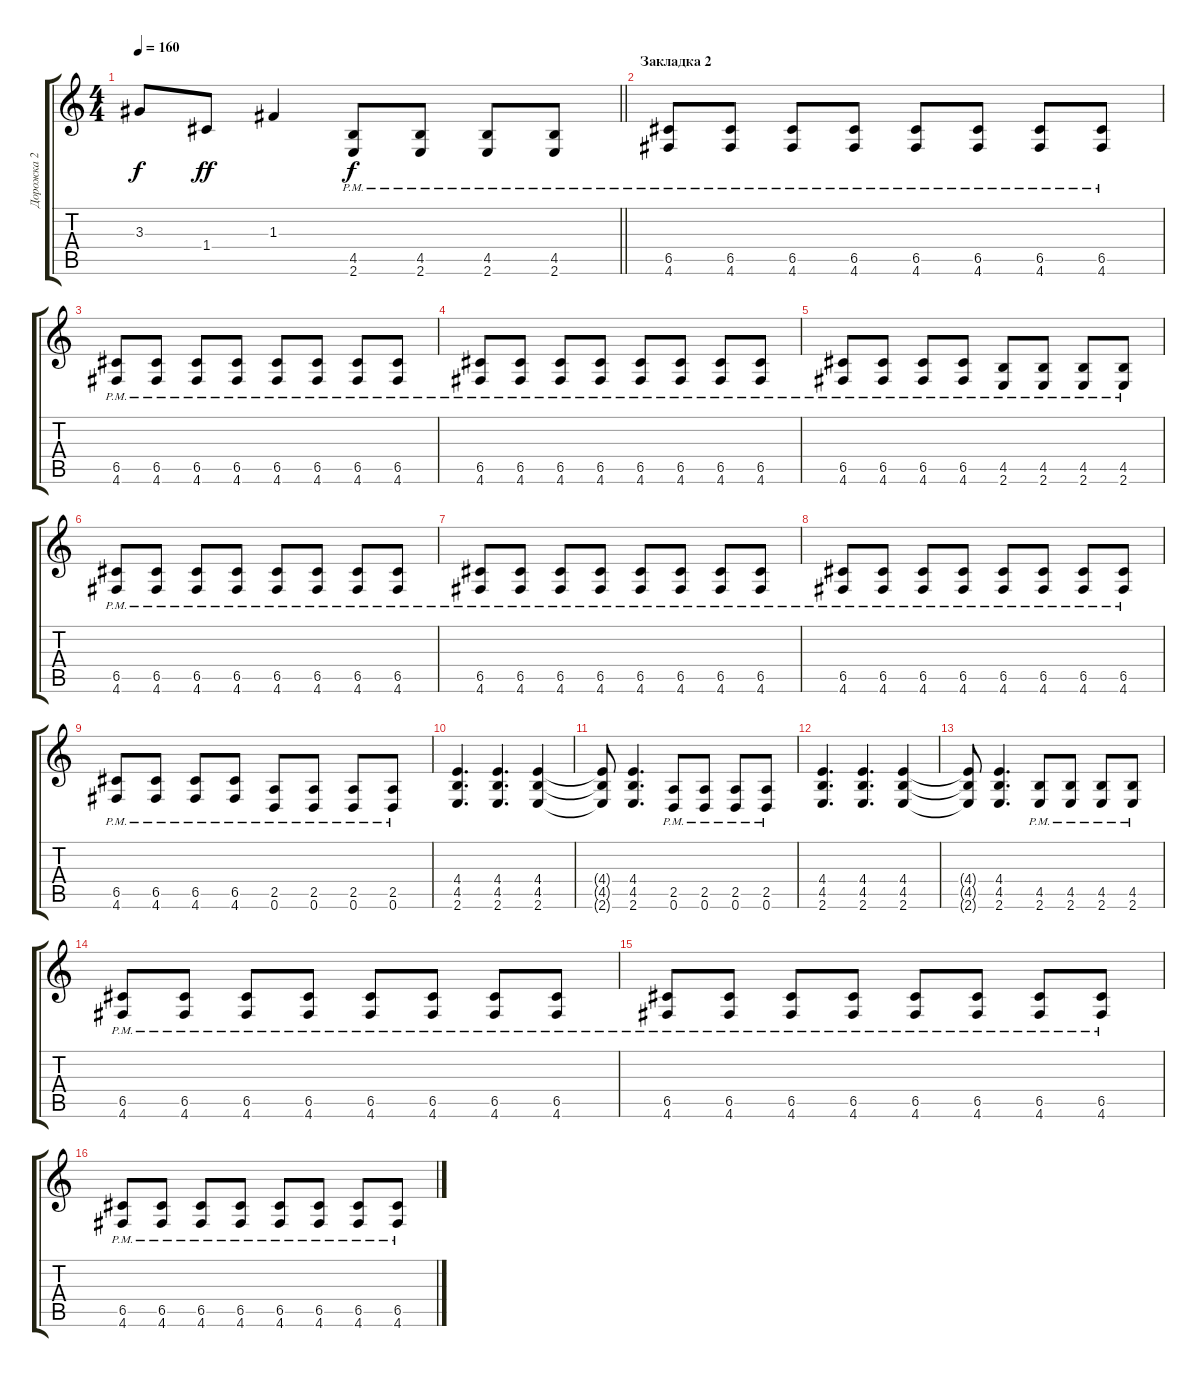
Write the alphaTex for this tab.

\track ("Дорожка 2" "Дорожка 2") {instrument distortionguitar}
\staff {score tabs}
\tuning (D4 A3 F3 C3 G2 D2) {hide}
\ts (4 4)
\tempo 160
\clef g2
\barLineRight lightlight
\ks c
3.3{t}.8{dy f} 1.4.8{dy ff} 1.3.4 (4.5{pm} 2.6{pm}).8{dy f} (4.5{pm} 2.6{pm}).8 (4.5{pm} 2.6{pm}).8 (4.5{pm} 2.6{pm}).8 |
\section ("" "Закладка 2")
(6.5{pm} 4.6{pm}).8 (6.5{pm} 4.6{pm}).8 (6.5{pm} 4.6{pm}).8 (6.5{pm} 4.6{pm}).8 (6.5{pm} 4.6{pm}).8 (6.5{pm} 4.6{pm}).8 (6.5{pm} 4.6{pm}).8 (6.5{pm} 4.6{pm}).8 |
(6.5{pm} 4.6{pm}).8 (6.5{pm} 4.6{pm}).8 (6.5{pm} 4.6{pm}).8 (6.5{pm} 4.6{pm}).8 (6.5{pm} 4.6{pm}).8 (6.5{pm} 4.6{pm}).8 (6.5{pm} 4.6{pm}).8 (6.5{pm} 4.6{pm}).8 |
(6.5{pm} 4.6{pm}).8 (6.5{pm} 4.6{pm}).8 (6.5{pm} 4.6{pm}).8 (6.5{pm} 4.6{pm}).8 (6.5{pm} 4.6{pm}).8 (6.5{pm} 4.6{pm}).8 (6.5{pm} 4.6{pm}).8 (6.5{pm} 4.6{pm}).8 |
(6.5{pm} 4.6{pm}).8 (6.5{pm} 4.6{pm}).8 (6.5{pm} 4.6{pm}).8 (6.5{pm} 4.6{pm}).8 (4.5{pm} 2.6{pm}).8 (4.5{pm} 2.6{pm}).8 (4.5{pm} 2.6{pm}).8 (4.5{pm} 2.6{pm}).8 |
(6.5{pm} 4.6{pm}).8 (6.5{pm} 4.6{pm}).8 (6.5{pm} 4.6{pm}).8 (6.5{pm} 4.6{pm}).8 (6.5{pm} 4.6{pm}).8 (6.5{pm} 4.6{pm}).8 (6.5{pm} 4.6{pm}).8 (6.5{pm} 4.6{pm}).8 |
(6.5{pm} 4.6{pm}).8 (6.5{pm} 4.6{pm}).8 (6.5{pm} 4.6{pm}).8 (6.5{pm} 4.6{pm}).8 (6.5{pm} 4.6{pm}).8 (6.5{pm} 4.6{pm}).8 (6.5{pm} 4.6{pm}).8 (6.5{pm} 4.6{pm}).8 |
(6.5{pm} 4.6{pm}).8 (6.5{pm} 4.6{pm}).8 (6.5{pm} 4.6{pm}).8 (6.5{pm} 4.6{pm}).8 (6.5{pm} 4.6{pm}).8 (6.5{pm} 4.6{pm}).8 (6.5{pm} 4.6{pm}).8 (6.5{pm} 4.6{pm}).8 |
(6.5{pm} 4.6{pm}).8 (6.5{pm} 4.6{pm}).8 (6.5{pm} 4.6{pm}).8 (6.5{pm} 4.6{pm}).8 (2.5{pm} 0.6{pm}).8 (2.5{pm} 0.6{pm}).8 (2.5{pm} 0.6{pm}).8 (2.5{pm} 0.6{pm}).8 |
(4.4 4.5 2.6).4{d} (4.4 4.5 2.6).4{d} (4.4 4.5 2.6).4 |
(4.4{t} 4.5{t} 2.6{t}).8 (4.4 4.5 2.6).4{d} (2.5{pm} 0.6{pm}).8 (2.5{pm} 0.6{pm}).8 (2.5{pm} 0.6{pm}).8 (2.5{pm} 0.6{pm}).8 |
(4.4 4.5 2.6).4{d} (4.4 4.5 2.6).4{d} (4.4 4.5 2.6).4 |
(4.4{t} 4.5{t} 2.6{t}).8 (4.4 4.5 2.6).4{d} (4.5{pm} 2.6{pm}).8 (4.5{pm} 2.6{pm}).8 (4.5{pm} 2.6{pm}).8 (4.5{pm} 2.6{pm}).8 |
(6.5{pm} 4.6{pm}).8 (6.5{pm} 4.6{pm}).8 (6.5{pm} 4.6{pm}).8 (6.5{pm} 4.6{pm}).8 (6.5{pm} 4.6{pm}).8 (6.5{pm} 4.6{pm}).8 (6.5{pm} 4.6{pm}).8 (6.5{pm} 4.6{pm}).8 |
(6.5{pm} 4.6{pm}).8 (6.5{pm} 4.6{pm}).8 (6.5{pm} 4.6{pm}).8 (6.5{pm} 4.6{pm}).8 (6.5{pm} 4.6{pm}).8 (6.5{pm} 4.6{pm}).8 (6.5{pm} 4.6{pm}).8 (6.5{pm} 4.6{pm}).8 |
(6.5{pm} 4.6{pm}).8 (6.5{pm} 4.6{pm}).8 (6.5{pm} 4.6{pm}).8 (6.5{pm} 4.6{pm}).8 (6.5{pm} 4.6{pm}).8 (6.5{pm} 4.6{pm}).8 (6.5{pm} 4.6{pm}).8 (6.5{pm} 4.6{pm}).8
